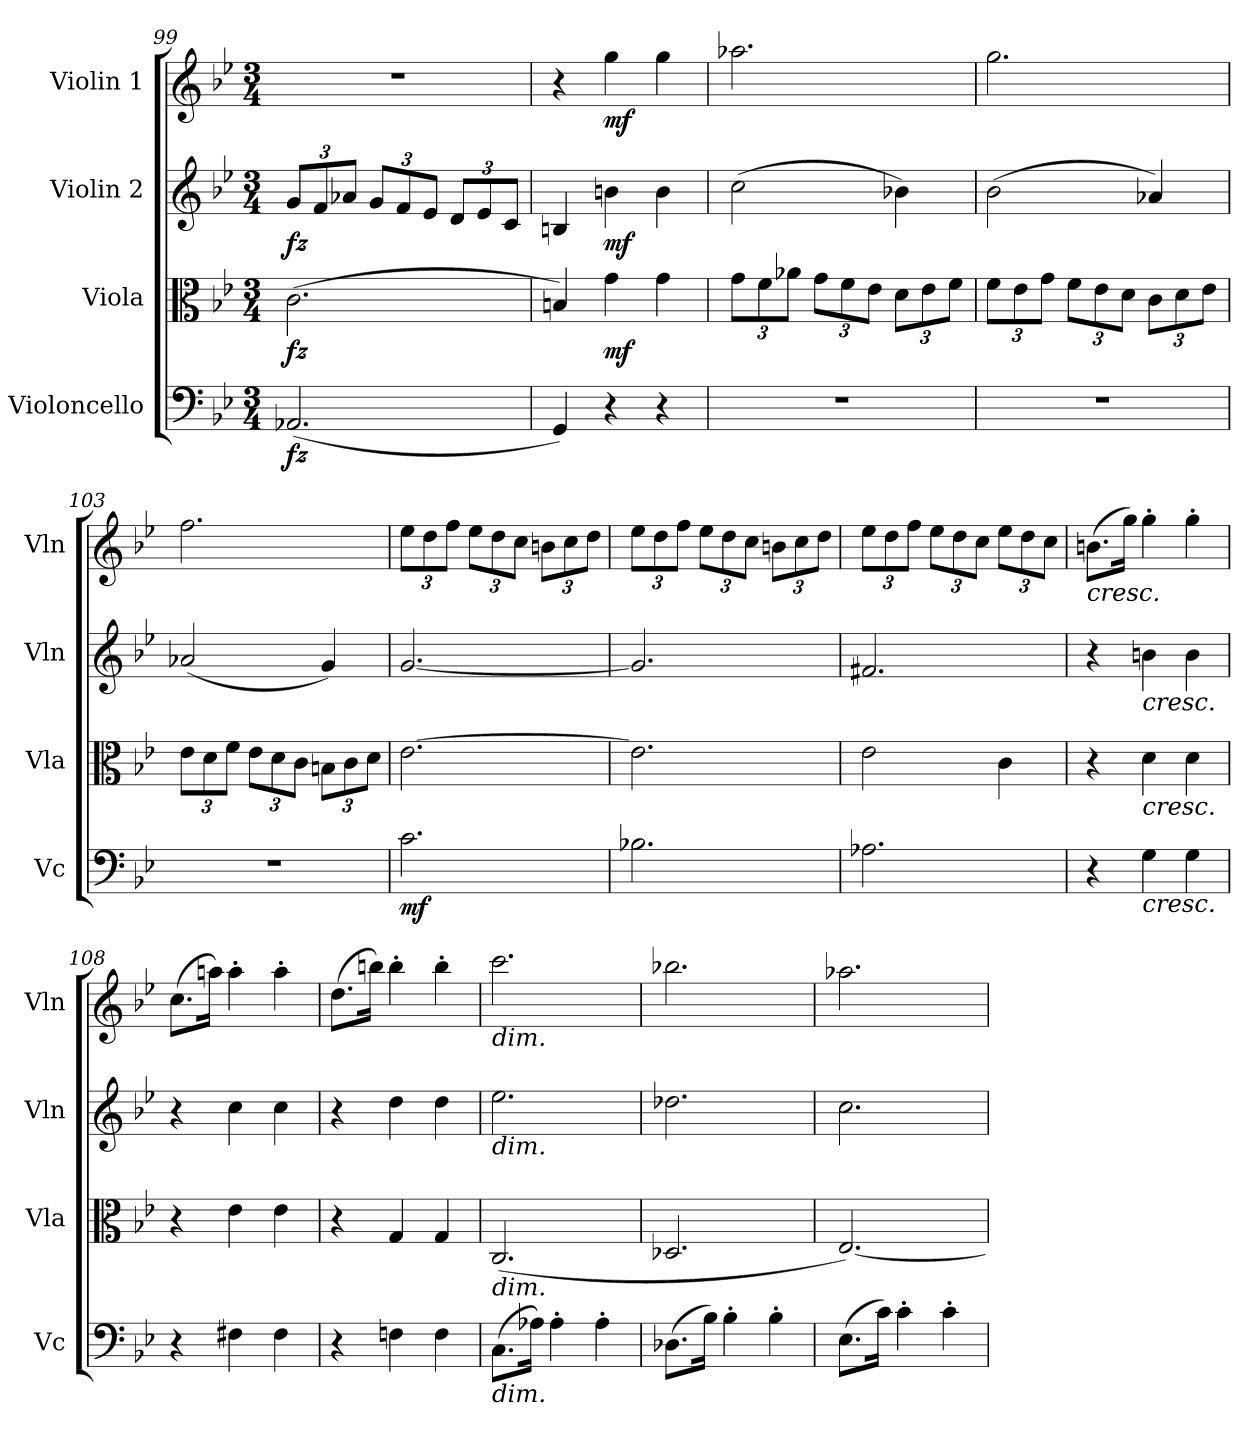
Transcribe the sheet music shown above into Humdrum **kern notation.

**kern	**dynam	**kern	**dynam	**kern	**dynam	**kern	**dynam
*part4	*part4	*part3	*part3	*part2	*part2	*part1	*part1
*staff4	*staff4	*staff3	*staff3	*staff2	*staff2	*staff1	*staff1
*I"Violoncello	*	*I"Viola	*	*I"Violin 2	*	*I"Violin 1	*
*I'Vc	*	*I'Vla	*	*I'Vln	*	*I'Vln	*
!!LO:LB:g=z
*clefF4	*	*clefC3	*	*clefG2	*	*clefG2	*
*k[b-e-]	*	*k[b-e-]	*	*k[b-e-]	*	*k[b-e-]	*
*M3/4	*	*M3/4	*	*M3/4	*	*M3/4	*
*	*	*	*	*Xbrackettup	*	*	*
=99	=99	=99	=99	=99	=99	=99	=99
!	!LO:DY:b	!	!LO:DY:b	!	!LO:DY:b	!	!
(<2.AA-X/	fz	(>2.c\	fz	12g/L	fz	2.r	.
.	.	.	.	12f/	.	.	.
.	.	.	.	12a-X/J	.	.	.
.	.	.	.	12g/L	.	.	.
.	.	.	.	12f/	.	.	.
.	.	.	.	12e-/J	.	.	.
.	.	.	.	12d/L	.	.	.
.	.	.	.	12e-/	.	.	.
.	.	.	.	12c/J	.	.	.
=100	=100	=100	=100	=100	=100	=100	=100
4GG/)	.	4Bn/)	.	4Bn/	.	4r	.
!	!	!	!LO:DY:b	!	!LO:DY:b	!	!LO:DY:b
4r	.	4g\	mf	4bn\	mf	4gg\	mf
4r	.	4g\	.	4b\	.	4gg\	.
=101	=101	=101	=101	=101	=101	=101	=101
*	*	*Xbrackettup	*	*	*	*	*
2.r	.	12g\L	.	(>2cc\	.	2.aa-X\	.
.	.	12f\	.	.	.	.	.
.	.	12a-X\J	.	.	.	.	.
.	.	12g\L	.	.	.	.	.
.	.	12f\	.	.	.	.	.
.	.	12e-\J	.	.	.	.	.
.	.	12d\L	.	4b-X\)	.	.	.
.	.	12e-\	.	.	.	.	.
.	.	12f\J	.	.	.	.	.
=102	=102	=102	=102	=102	=102	=102	=102
2.r	.	12f\L	.	(>2b-\	.	2.gg\	.
.	.	12e-\	.	.	.	.	.
.	.	12g\J	.	.	.	.	.
.	.	12f\L	.	.	.	.	.
.	.	12e-\	.	.	.	.	.
.	.	12d\J	.	.	.	.	.
.	.	12c\L	.	4a-X/)	.	.	.
.	.	12d\	.	.	.	.	.
.	.	12e-\J	.	.	.	.	.
=103	=103	=103	=103	=103	=103	=103	=103
2.r	.	12e-\L	.	(<2a-X/	.	2.ff\	.
.	.	12d\	.	.	.	.	.
.	.	12f\J	.	.	.	.	.
.	.	12e-\L	.	.	.	.	.
.	.	12d\	.	.	.	.	.
.	.	12c\J	.	.	.	.	.
.	.	12Bn\L	.	4g/)	.	.	.
.	.	12c\	.	.	.	.	.
.	.	12d\J	.	.	.	.	.
!!LO:PB:g=z
=104	=104	=104	=104	=104	=104	=104	=104
*	*	*	*	*	*	*Xbrackettup	*
!	!LO:DY:b	!	!	!	!	!	!
2.c\	mf	[2.e-\	.	[2.g/	.	12ee-\L	.
.	.	.	.	.	.	12dd\	.
.	.	.	.	.	.	12ff\J	.
.	.	.	.	.	.	12ee-\L	.
.	.	.	.	.	.	12dd\	.
.	.	.	.	.	.	12cc\J	.
.	.	.	.	.	.	12bn\L	.
.	.	.	.	.	.	12cc\	.
.	.	.	.	.	.	12dd\J	.
=105	=105	=105	=105	=105	=105	=105	=105
2.B-X\	.	2.e-\]	.	2.g/]	.	12ee-\L	.
.	.	.	.	.	.	12dd\	.
.	.	.	.	.	.	12ff\J	.
.	.	.	.	.	.	12ee-\L	.
.	.	.	.	.	.	12dd\	.
.	.	.	.	.	.	12cc\J	.
.	.	.	.	.	.	12bn\L	.
.	.	.	.	.	.	12cc\	.
.	.	.	.	.	.	12dd\J	.
=106	=106	=106	=106	=106	=106	=106	=106
2.A-X\	.	2e-\	.	2.f#X/	.	12ee-\L	.
.	.	.	.	.	.	12dd\	.
.	.	.	.	.	.	12ff\J	.
.	.	.	.	.	.	12ee-\L	.
.	.	.	.	.	.	12dd\	.
.	.	.	.	.	.	12cc\J	.
.	.	4c\	.	.	.	12ee-\L	.
.	.	.	.	.	.	12dd\	.
.	.	.	.	.	.	12cc\J	.
=107	=107	=107	=107	=107	=107	=107	=107
!	!	!	!	!	!	!LO:TX:b:i:t=cresc.	!
4r	.	4r	.	4r	.	(>8.bn\L	.
.	.	.	.	.	.	16gg\Jk)	.
!	!	!	!	!LO:TX:b:i:t=cresc.	!	!	!
!	!	!LO:TX:b:i:t=cresc.	!	!	!	!	!
!LO:TX:b:i:t=cresc.	!	!	!	!	!	!	!
4G\	.	4d\	.	4bn\	.	4gg'\	.
4G\	.	4d\	.	4b\	.	4gg'\	.
=108	=108	=108	=108	=108	=108	=108	=108
4r	.	4r	.	4r	.	(>8.cc\L	.
.	.	.	.	.	.	16aan\Jk)	.
4F#X\	.	4e-\	.	4cc\	.	4aa'\	.
4F#\	.	4e-\	.	4cc\	.	4aa'\	.
!!LO:LB:g=z
=109	=109	=109	=109	=109	=109	=109	=109
4r	.	4r	.	4r	.	(>8.dd\L	.
.	.	.	.	.	.	16bbn\Jk)	.
4Fn\	.	4G/	.	4dd\	.	4bb'\	.
4F\	.	4G/	.	4dd\	.	4bb'\	.
=110	=110	=110	=110	=110	=110	=110	=110
!	!	!	!	!	!	!LO:TX:b:i:t=dim.	!
!	!	!	!	!LO:TX:b:i:t=dim.	!	!	!
!	!	!LO:TX:b:i:t=dim.	!	!	!	!	!
!LO:TX:b:i:t=dim.	!	!	!	!	!	!	!
(>8.C\L	.	(>2.C/	.	2.ee-\	.	2.ccc\	.
16A-X\Jk)	.	.	.	.	.	.	.
4A-'\	.	.	.	.	.	.	.
4A-'\	.	.	.	.	.	.	.
=111	=111	=111	=111	=111	=111	=111	=111
(>8.D-X\L	.	2.D-X/	.	2.dd-X\	.	2.bb-X\	.
16B-\Jk)	.	.	.	.	.	.	.
4B-'\	.	.	.	.	.	.	.
4B-'\	.	.	.	.	.	.	.
=112	=112	=112	=112	=112	=112	=112	=112
(>8.E-\L	.	[2.E-/)	.	2.cc\	.	2.aa-X\	.
16c\Jk)	.	.	.	.	.	.	.
4c'\	.	.	.	.	.	.	.
4c'\	.	.	.	.	.	.	.
=	=	=	=	=	=	=	=
*-	*-	*-	*-	*-	*-	*-	*-
